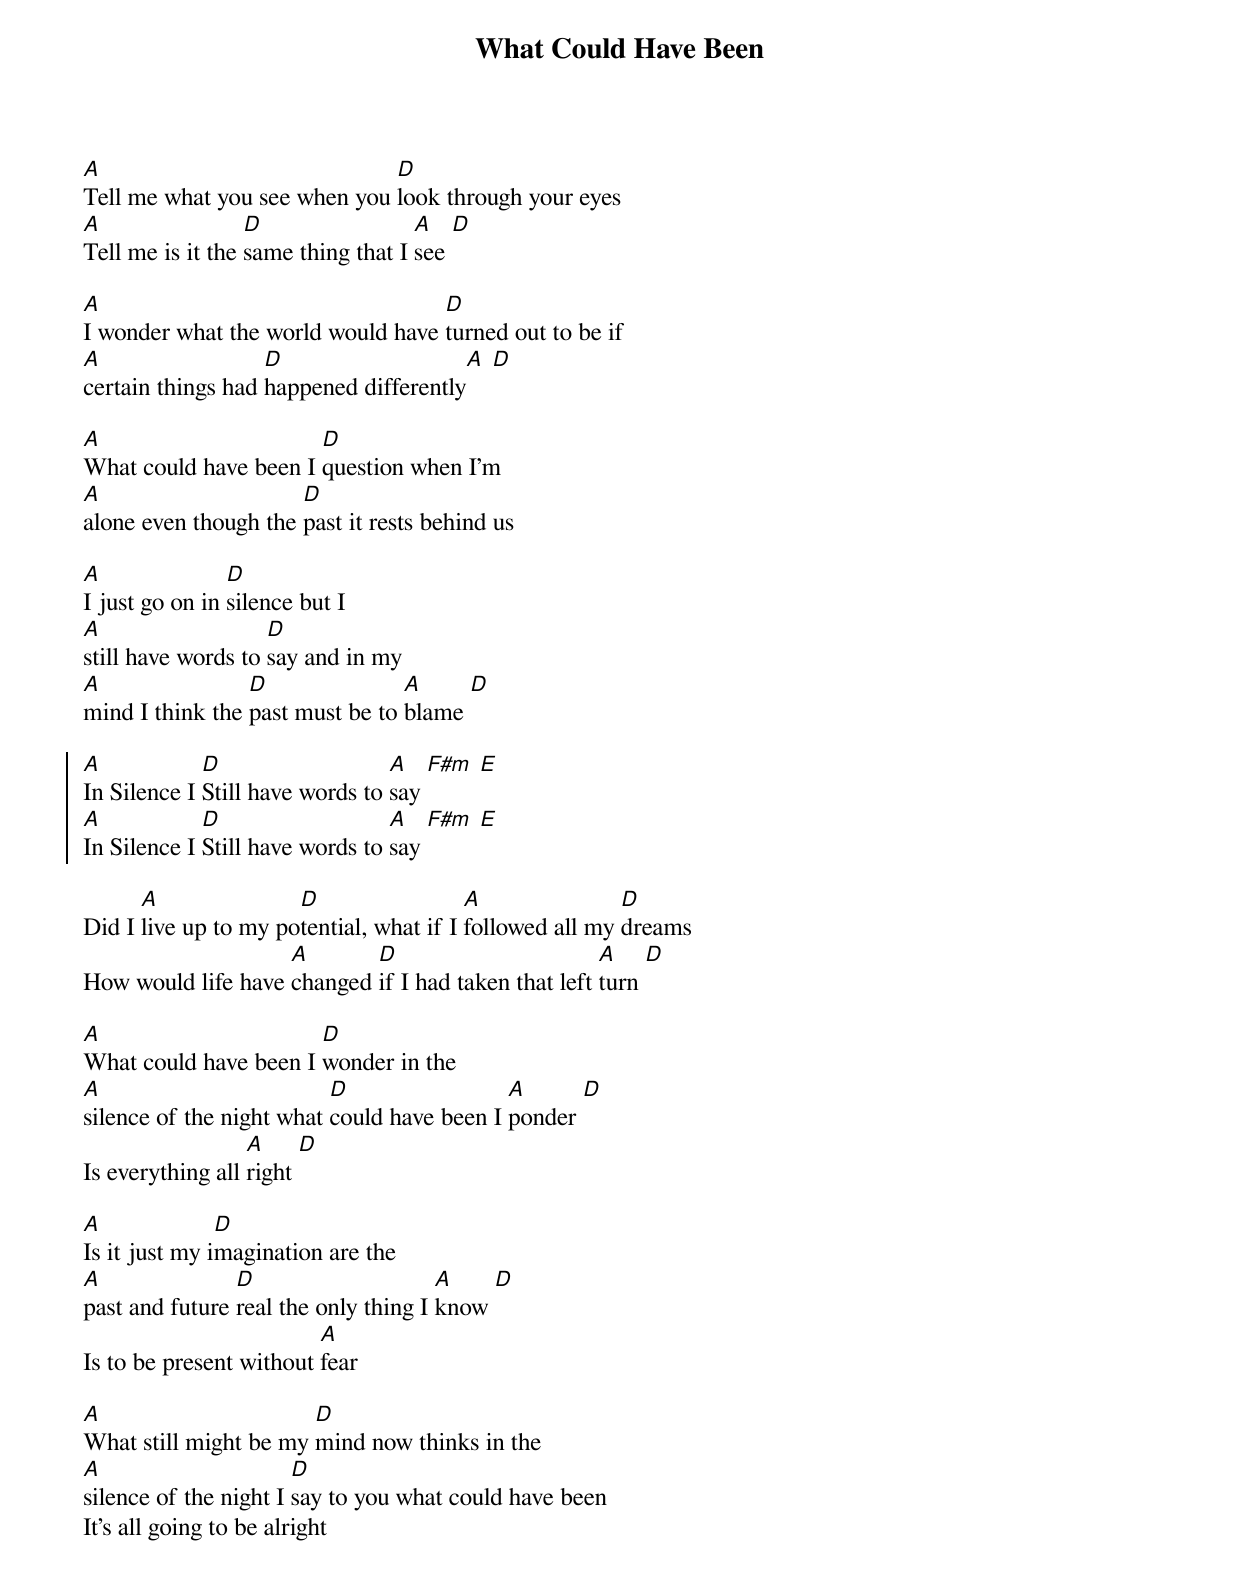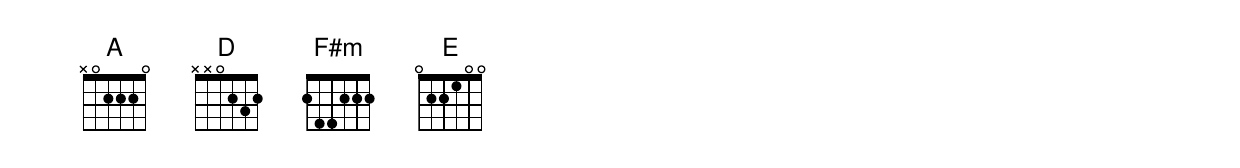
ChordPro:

{title: What Could Have Been}
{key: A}
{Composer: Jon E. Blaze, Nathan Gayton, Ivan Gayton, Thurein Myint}

{start_of_verse}
[A]Tell me what you see when you [D]look through your eyes
[A]Tell me is it the [D]same thing that I [A]see [D]
{end_of_verse}

{start_of_verse}
[A]I wonder what the world would have [D]turned out to be if
[A]certain things had [D]happened differently[A] [D]
{end_of_verse}

{start_of_verse}
[A]What could have been I [D]question when I'm
[A]alone even though the [D]past it rests behind us
{end_of_verse}

{start_of_verse}
[A]I just go on in [D]silence but I
[A]still have words to [D]say and in my
[A]mind I think the [D]past must be to [A]blame [D]
{end_of_verse}

{start_of_chorus}
[A]In Silence I [D]Still have words to [A]say [F#m] [E]
[A]In Silence I [D]Still have words to [A]say [F#m] [E]
{end_of_chorus}

{start_of_verse}
Did I [A]live up to my po[D]tential, what if I [A]followed all my [D]dreams
How would life have [A]changed [D]if I had taken that left [A]turn [D]
{end_of_verse}

{start_of_verse}
[A]What could have been I [D]wonder in the
[A]silence of the night what [D]could have been I [A]ponder [D]
Is everything all [A]right [D]
{end_of_verse}

{start_of_verse}
[A]Is it just my i[D]magination are the
[A]past and future [D]real the only thing I [A]know [D]
Is to be present without [A]fear
{end_of_verse}

{start_of_verse}
[A]What still might be my [D]mind now thinks in the
[A]silence of the night I [D]say to you what could have been
It's all going to be alright
{end_of_verse}
